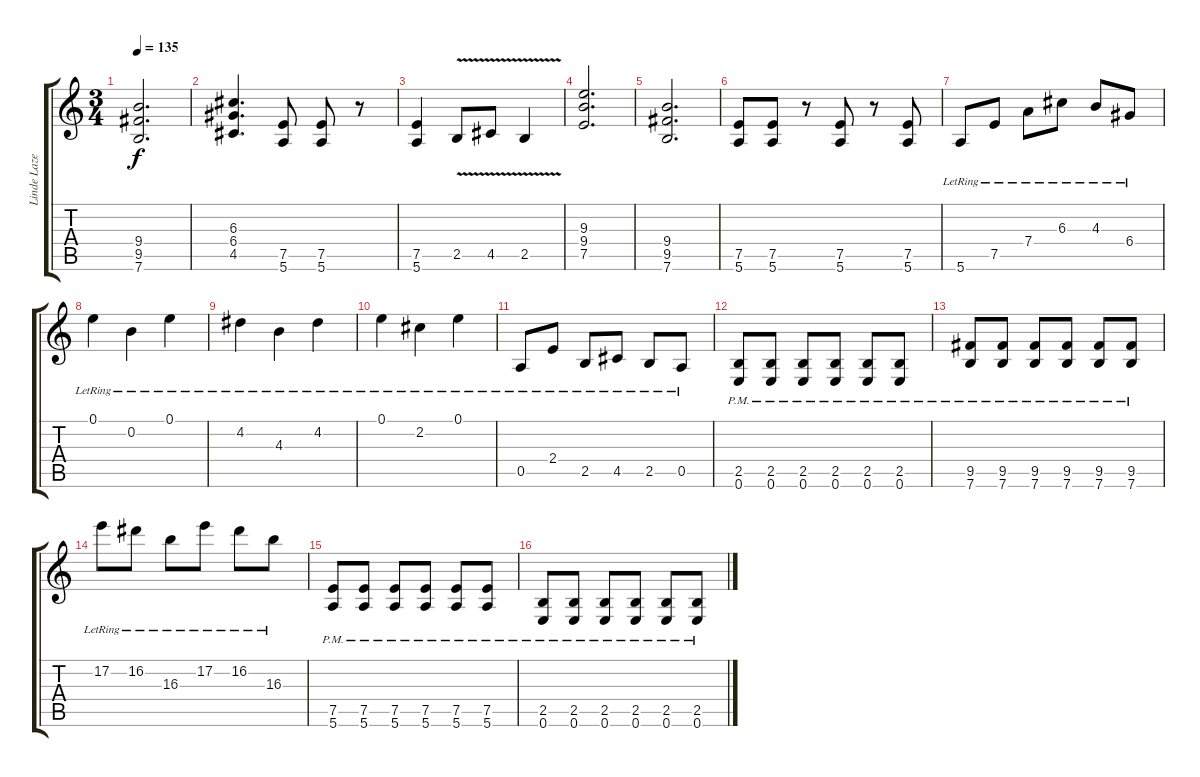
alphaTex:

\track ("Linde Lazer" "Linde Laze") {instrument distortionguitar}
\staff {score tabs}
\tuning (E4 B3 G3 D3 A2 E2) {hide}
\ts (3 4)
\tempo 135
\clef g2
\ks c
(9.4 9.5 7.6).2{d dy f} |
(6.3 6.4 4.5).4{d} (7.5 5.6).8 (7.5 5.6).8 r.8 |
(7.5 5.6).4 2.5{v}.8 4.5{v}.8 2.5{v}.4 |
(9.3 9.4 7.5).2{d volume 13 instrument distortionguitar} |
(9.4 9.5 7.6).2{d} |
(7.5 5.6).8 (7.5 5.6).8 r.8 (7.5 5.6).8 r.8 (7.5 5.6).8 |
5.6{lr}.8 7.5{lr}.8 7.4{lr}.8 6.3{lr}.8 4.3{lr}.8 6.4{lr}.8 |
0.1{lr}.4 0.2{lr}.4 0.1{lr}.4 |
4.2{lr}.4 4.3{lr}.4 4.2{lr}.4 |
0.1{lr}.4 2.2{lr}.4 0.1{lr}.4 |
0.5{lr}.8 2.4{lr}.8 2.5{lr}.8 4.5{lr}.8 2.5{lr}.8 0.5{lr}.8 |
(2.5{pm} 0.6{pm}).8 (2.5{pm} 0.6{pm}).8 (2.5{pm} 0.6{pm}).8 (2.5{pm} 0.6{pm}).8 (2.5{pm} 0.6{pm}).8 (2.5{pm} 0.6{pm}).8 |
(9.5{pm} 7.6{pm}).8 (9.5{pm} 7.6{pm}).8 (9.5{pm} 7.6{pm}).8 (9.5{pm} 7.6{pm}).8 (9.5{pm} 7.6).8 (9.5{pm} 7.6{pm}).8 |
17.2{lr}.8 16.2{lr}.8 16.3{lr}.8 17.2{lr}.8 16.2{lr}.8 16.3{lr}.8 |
(7.5{pm} 5.6{pm}).8 (7.5{pm} 5.6{pm}).8 (7.5{pm} 5.6{pm}).8 (7.5{pm} 5.6{pm}).8 (7.5{pm} 5.6{pm}).8 (7.5{pm} 5.6{pm}).8 |
(2.5{pm} 0.6{pm}).8 (2.5{pm} 0.6{pm}).8 (2.5{pm} 0.6{pm}).8 (2.5{pm} 0.6{pm}).8 (2.5{pm} 0.6{pm}).8 (2.5{pm} 0.6{pm}).8
